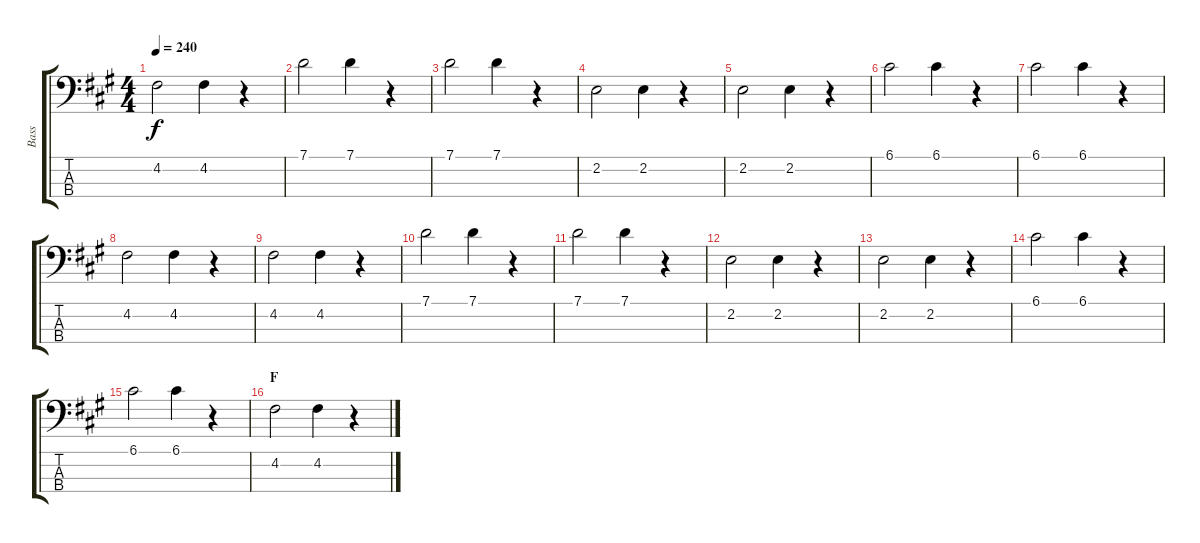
\track ("Bass" "Bass") {instrument acousticbass}
\staff {score tabs}
\tuning (G2 D2 A1 E1) {hide}
\ts (4 4)
\tempo 240
\clef f4
\ks a
4.2.2{dy f} 4.2.4 r.4 |
7.1.2 7.1.4 r.4 |
7.1.2 7.1.4 r.4 |
2.2.2 2.2.4 r.4 |
2.2.2 2.2.4 r.4 |
6.1.2 6.1.4 r.4 |
6.1.2 6.1.4 r.4 |
4.2.2 4.2.4 r.4 |
4.2.2 4.2.4 r.4 |
7.1.2 7.1.4 r.4 |
7.1.2 7.1.4 r.4 |
2.2.2 2.2.4 r.4 |
2.2.2 2.2.4 r.4 |
6.1.2 6.1.4 r.4 |
6.1.2 6.1.4 r.4 |
\section ("" "F")
4.2.2 4.2.4 r.4
